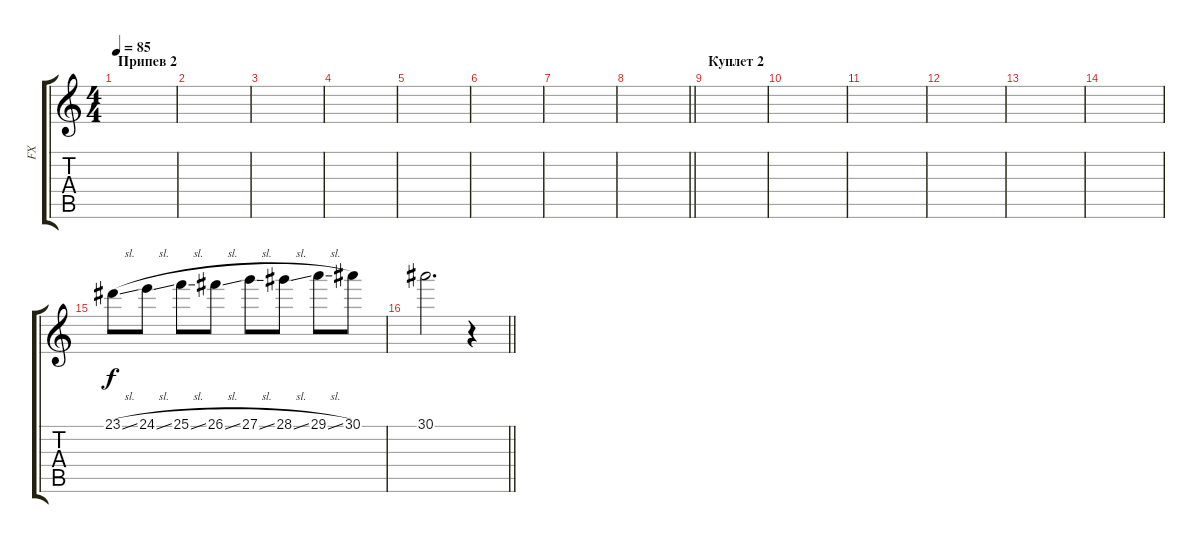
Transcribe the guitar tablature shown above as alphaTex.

\track ("FX" "FX") {instrument seashore}
\staff {score tabs}
\tuning (E4 B3 G3 D3 A2 E2) {hide}
\ts (4 4)
\section ("" "Припев 2")
\tempo 85
\clef g2
\ks c
|
|
|
|
|
|
|
\barLineRight lightlight
|
\section ("" "Куплет 2")
|
|
|
|
|
|
23.1{sl}.8{volume 5 instrument lead1square} 24.1{sl}.8 25.1{sl}.8 26.1{sl}.8 27.1{sl}.8 28.1{sl}.8 29.1{sl}.8{volume 0} 30.1.8 |
\barLineRight lightlight
30.1.2{d} r.4
